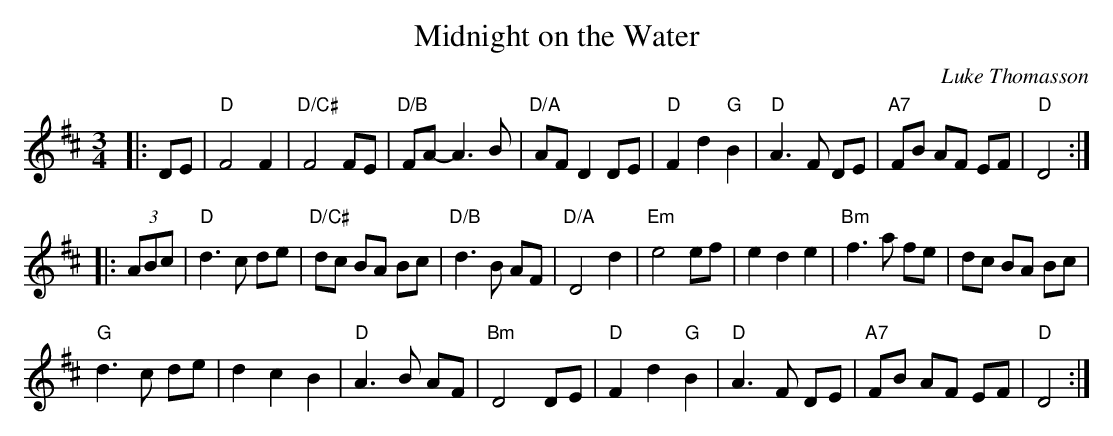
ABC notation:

X:1
T:Midnight on the Water
C:Luke Thomasson
M:3/4
L:1/8
K:D
|: DE | "D"F4F2| "D/C#"F4FE | "D/B"FA- A3B | "D/A"AFD2DE |\
"D"F2d2"G"B2 | "D"A3F DE | "A7"FB AF EF | "D"D4 :|
|: (3ABc | "D"d3c de | "D/C#"dc BA Bc | "D/B"d3B AF | "D/A"D4d2 |\
"Em"e4 ef | e2d2e2 | "Bm"f3a fe | dc BA Bc |
"G"d3c de | d2c2B2 | "D"A3B AF | "Bm"D4 DE | \
"D"F2d2"G"B2 | "D"A3F DE | "A7"FB AF EF | "D"D4 :|
